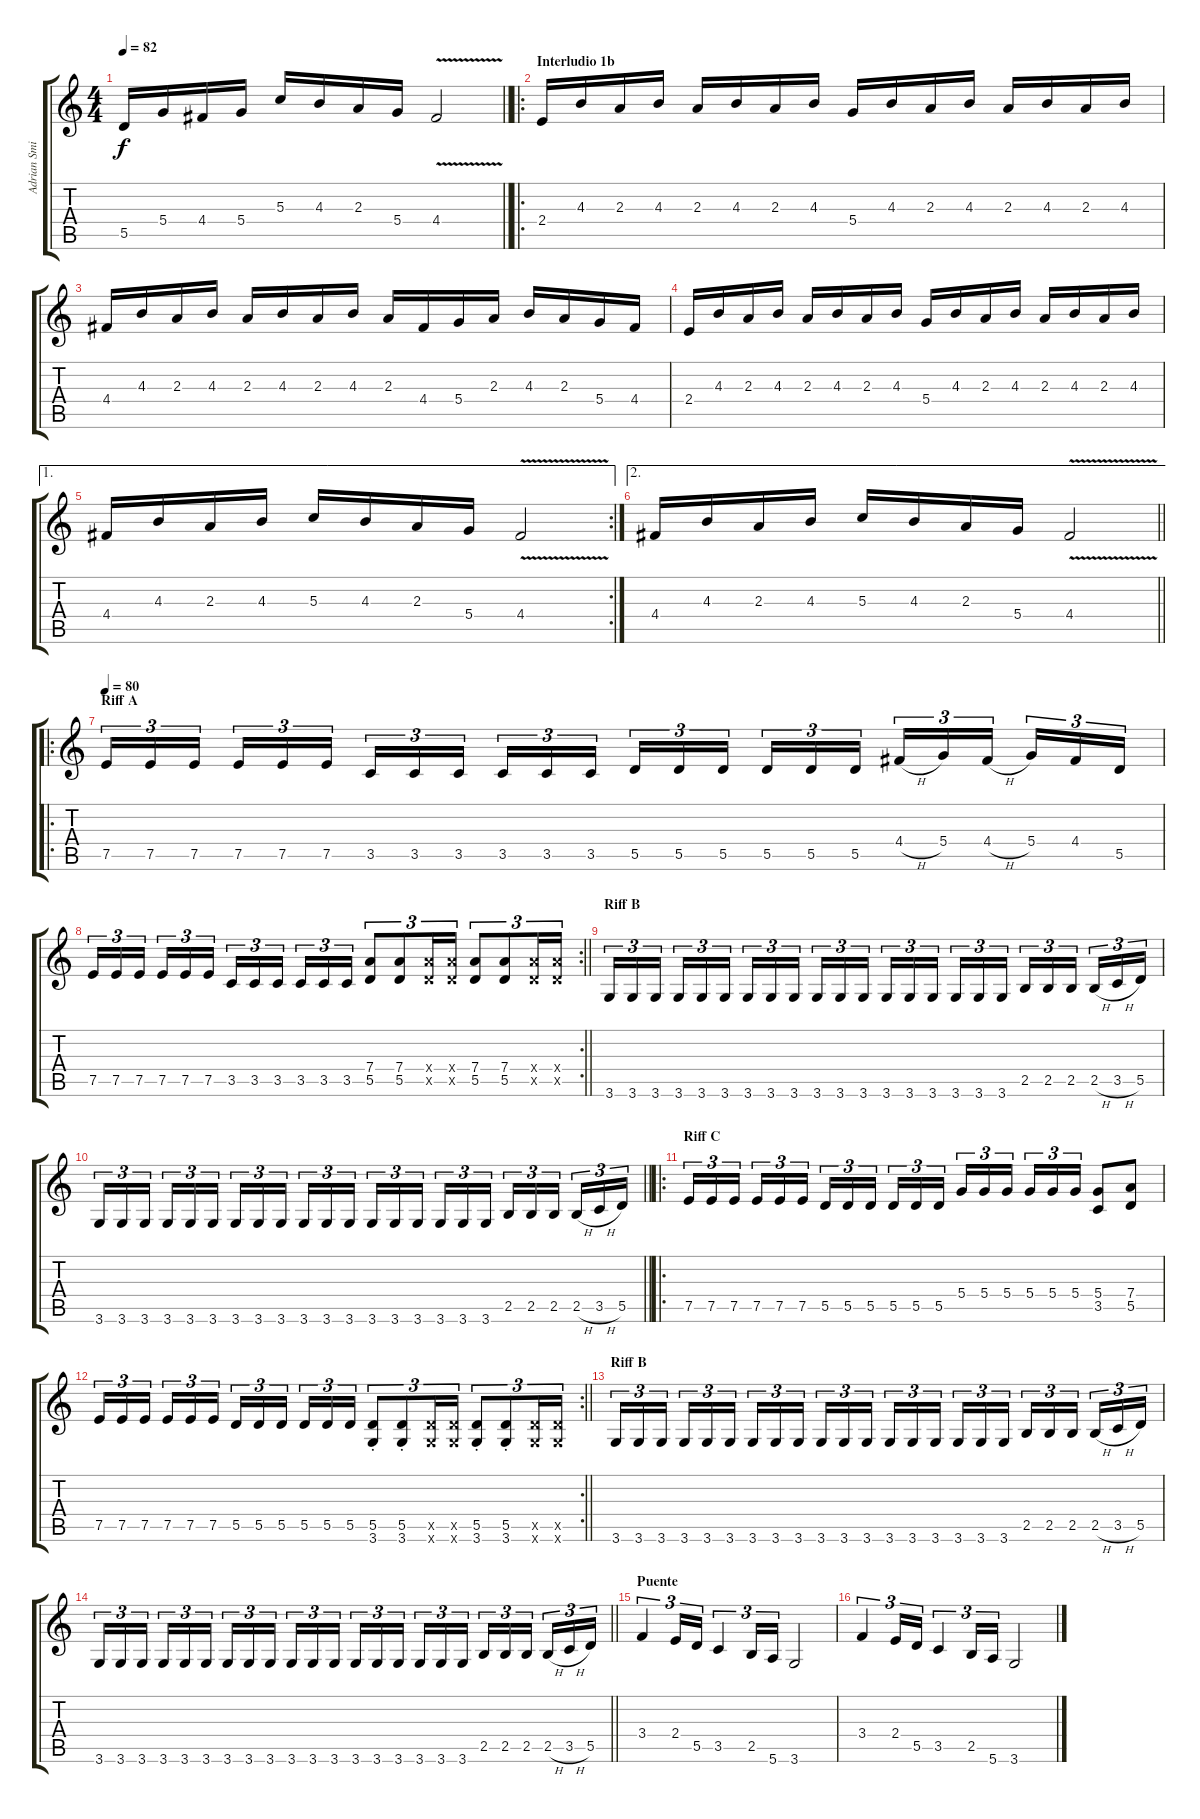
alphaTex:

\track ("Adrian Smith" "Adrian Smi") {instrument distortionguitar}
\staff {score tabs}
\tuning (E4 B3 G3 D3 A2 E2) {hide}
\ts (4 4)
\tempo 82
\clef g2
\barLineRight lightlight
\ks c
5.5.16{dy f} 5.4.16 4.4.16 5.4.16 5.3.16 4.3.16 2.3.16 5.4.16 4.4{v}.2 |
\ro
\section ("" "Interludio 1b")
2.4.16 4.3.16 2.3.16 4.3.16 2.3.16 4.3.16 2.3.16 4.3.16 5.4.16 4.3.16 2.3.16 4.3.16 2.3.16 4.3.16 2.3.16 4.3.16 |
4.4.16 4.3.16 2.3.16 4.3.16 2.3.16 4.3.16 2.3.16 4.3.16 2.3.16 4.4.16 5.4.16 2.3.16 4.3.16 2.3.16 5.4.16 4.4.16 |
2.4.16 4.3.16 2.3.16 4.3.16 2.3.16 4.3.16 2.3.16 4.3.16 5.4.16 4.3.16 2.3.16 4.3.16 2.3.16 4.3.16 2.3.16 4.3.16 |
\ae 1
\rc 2
4.4.16 4.3.16 2.3.16 4.3.16 5.3.16 4.3.16 2.3.16 5.4.16 4.4{v}.2 |
\ae 2
\barLineRight lightlight
4.4.16 4.3.16 2.3.16 4.3.16 5.3.16 4.3.16 2.3.16 5.4.16 4.4{v}.2 |
\ro
\section ("" "Riff A")
\tempo 80
7.5.16{tu (3 2)} 7.5.16{tu (3 2)} 7.5.16{tu (3 2) beam splitsecondary} 7.5.16{tu (3 2)} 7.5.16{tu (3 2)} 7.5.16{tu (3 2)} 3.5.16{tu (3 2)} 3.5.16{tu (3 2)} 3.5.16{tu (3 2) beam splitsecondary} 3.5.16{tu (3 2)} 3.5.16{tu (3 2)} 3.5.16{tu (3 2)} 5.5.16{tu (3 2)} 5.5.16{tu (3 2)} 5.5.16{tu (3 2) beam splitsecondary} 5.5.16{tu (3 2)} 5.5.16{tu (3 2)} 5.5.16{tu (3 2)} 4.4{h}.16{tu (3 2)} 5.4.16{tu (3 2)} 4.4{h}.16{tu (3 2) beam splitsecondary} 5.4.16{tu (3 2)} 4.4.16{tu (3 2)} 5.5.16{tu (3 2)} |
\rc 2
\barLineRight lightlight
7.5.16{tu (3 2)} 7.5.16{tu (3 2)} 7.5.16{tu (3 2) beam splitsecondary} 7.5.16{tu (3 2)} 7.5.16{tu (3 2)} 7.5.16{tu (3 2)} 3.5.16{tu (3 2)} 3.5.16{tu (3 2)} 3.5.16{tu (3 2) beam splitsecondary} 3.5.16{tu (3 2)} 3.5.16{tu (3 2)} 3.5.16{tu (3 2)} (7.4 5.5).8{tu (3 2)} (7.4 5.5).8{tu (3 2)} (7.4{x} 5.5{x}).16{tu (3 2)} (7.4{x} 5.5{x}).16{tu (3 2)} (7.4 5.5).8{tu (3 2)} (7.4 5.5).8{tu (3 2)} (7.4{x} 5.5{x}).16{tu (3 2)} (7.4{x} 5.5{x}).16{tu (3 2)} |
\section ("" "Riff B")
3.6.16{tu (3 2)} 3.6.16{tu (3 2)} 3.6.16{tu (3 2) beam splitsecondary} 3.6.16{tu (3 2)} 3.6.16{tu (3 2)} 3.6.16{tu (3 2)} 3.6.16{tu (3 2)} 3.6.16{tu (3 2)} 3.6.16{tu (3 2) beam splitsecondary} 3.6.16{tu (3 2)} 3.6.16{tu (3 2)} 3.6.16{tu (3 2)} 3.6.16{tu (3 2)} 3.6.16{tu (3 2)} 3.6.16{tu (3 2) beam splitsecondary} 3.6.16{tu (3 2)} 3.6.16{tu (3 2)} 3.6.16{tu (3 2)} 2.5.16{tu (3 2)} 2.5.16{tu (3 2)} 2.5.16{tu (3 2) beam splitsecondary} 2.5{h}.16{tu (3 2)} 3.5{h}.16{tu (3 2)} 5.5.16{tu (3 2)} |
\barLineRight lightlight
3.6.16{tu (3 2)} 3.6.16{tu (3 2)} 3.6.16{tu (3 2) beam splitsecondary} 3.6.16{tu (3 2)} 3.6.16{tu (3 2)} 3.6.16{tu (3 2)} 3.6.16{tu (3 2)} 3.6.16{tu (3 2)} 3.6.16{tu (3 2) beam splitsecondary} 3.6.16{tu (3 2)} 3.6.16{tu (3 2)} 3.6.16{tu (3 2)} 3.6.16{tu (3 2)} 3.6.16{tu (3 2)} 3.6.16{tu (3 2) beam splitsecondary} 3.6.16{tu (3 2)} 3.6.16{tu (3 2)} 3.6.16{tu (3 2)} 2.5.16{tu (3 2)} 2.5.16{tu (3 2)} 2.5.16{tu (3 2) beam splitsecondary} 2.5{h}.16{tu (3 2)} 3.5{h}.16{tu (3 2)} 5.5.16{tu (3 2)} |
\ro
\section ("" "Riff C")
7.5.16{tu (3 2)} 7.5.16{tu (3 2)} 7.5.16{tu (3 2) beam splitsecondary} 7.5.16{tu (3 2)} 7.5.16{tu (3 2)} 7.5.16{tu (3 2)} 5.5.16{tu (3 2)} 5.5.16{tu (3 2)} 5.5.16{tu (3 2) beam splitsecondary} 5.5.16{tu (3 2)} 5.5.16{tu (3 2)} 5.5.16{tu (3 2)} 5.4.16{tu (3 2)} 5.4.16{tu (3 2)} 5.4.16{tu (3 2) beam splitsecondary} 5.4.16{tu (3 2)} 5.4.16{tu (3 2)} 5.4.16{tu (3 2)} (5.4 3.5).8 (7.4 5.5).8 |
\rc 2
\barLineRight lightlight
7.5.16{tu (3 2)} 7.5.16{tu (3 2)} 7.5.16{tu (3 2) beam splitsecondary} 7.5.16{tu (3 2)} 7.5.16{tu (3 2)} 7.5.16{tu (3 2)} 5.5.16{tu (3 2)} 5.5.16{tu (3 2)} 5.5.16{tu (3 2) beam splitsecondary} 5.5.16{tu (3 2)} 5.5.16{tu (3 2)} 5.5.16{tu (3 2)} (5.5{st} 3.6{st}).8{tu (3 2)} (5.5{st} 3.6{st}).8{tu (3 2)} (5.5{x} 3.6{x}).16{tu (3 2)} (5.5{x} 3.6{x}).16{tu (3 2)} (5.5{st} 3.6{st}).8{tu (3 2)} (5.5{st} 3.6{st}).8{tu (3 2)} (5.5{x} 3.6{x}).16{tu (3 2)} (5.5{x} 3.6{x}).16{tu (3 2)} |
\section ("" "Riff B")
3.6.16{tu (3 2)} 3.6.16{tu (3 2)} 3.6.16{tu (3 2) beam splitsecondary} 3.6.16{tu (3 2)} 3.6.16{tu (3 2)} 3.6.16{tu (3 2)} 3.6.16{tu (3 2)} 3.6.16{tu (3 2)} 3.6.16{tu (3 2) beam splitsecondary} 3.6.16{tu (3 2)} 3.6.16{tu (3 2)} 3.6.16{tu (3 2)} 3.6.16{tu (3 2)} 3.6.16{tu (3 2)} 3.6.16{tu (3 2) beam splitsecondary} 3.6.16{tu (3 2)} 3.6.16{tu (3 2)} 3.6.16{tu (3 2)} 2.5.16{tu (3 2)} 2.5.16{tu (3 2)} 2.5.16{tu (3 2) beam splitsecondary} 2.5{h}.16{tu (3 2)} 3.5{h}.16{tu (3 2)} 5.5.16{tu (3 2)} |
\barLineRight lightlight
3.6.16{tu (3 2)} 3.6.16{tu (3 2)} 3.6.16{tu (3 2) beam splitsecondary} 3.6.16{tu (3 2)} 3.6.16{tu (3 2)} 3.6.16{tu (3 2)} 3.6.16{tu (3 2)} 3.6.16{tu (3 2)} 3.6.16{tu (3 2) beam splitsecondary} 3.6.16{tu (3 2)} 3.6.16{tu (3 2)} 3.6.16{tu (3 2)} 3.6.16{tu (3 2)} 3.6.16{tu (3 2)} 3.6.16{tu (3 2) beam splitsecondary} 3.6.16{tu (3 2)} 3.6.16{tu (3 2)} 3.6.16{tu (3 2)} 2.5.16{tu (3 2)} 2.5.16{tu (3 2)} 2.5.16{tu (3 2) beam splitsecondary} 2.5{h}.16{tu (3 2)} 3.5{h}.16{tu (3 2)} 5.5.16{tu (3 2)} |
\section ("" "Puente")
3.4.4{tu (3 2)} 2.4.16{tu (3 2)} 5.5.16{tu (3 2)} 3.5.4{tu (3 2)} 2.5.16{tu (3 2)} 5.6.16{tu (3 2)} 3.6.2 |
3.4.4{tu (3 2)} 2.4.16{tu (3 2)} 5.5.16{tu (3 2)} 3.5.4{tu (3 2)} 2.5.16{tu (3 2)} 5.6.16{tu (3 2)} 3.6.2
